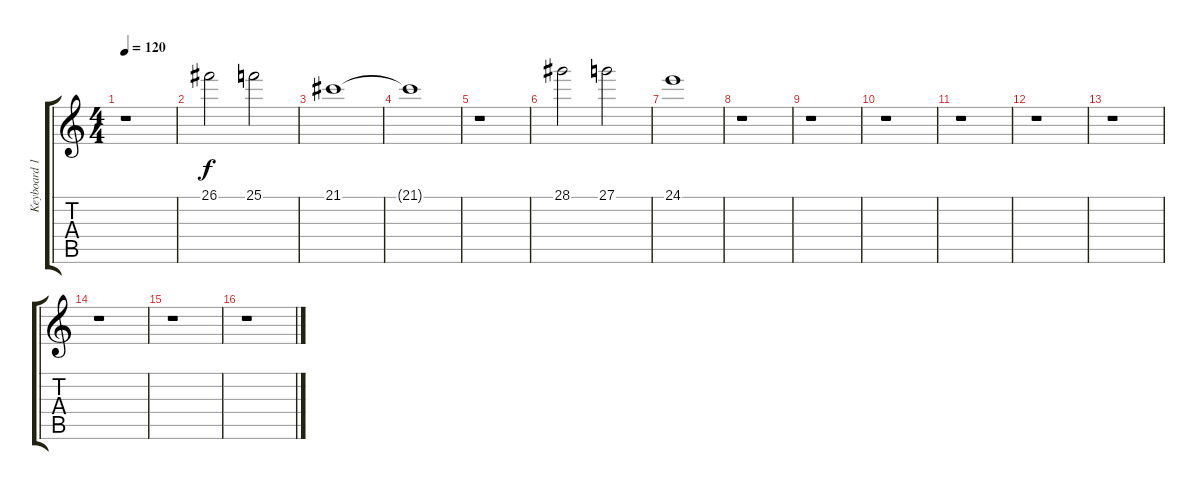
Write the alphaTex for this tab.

\track ("Keyboard 1" "Keyboard 1") {instrument stringensemble1}
\staff {score tabs}
\tuning (E4 B3 G3 D3 A2 E2) {hide}
\ts (4 4)
\tempo 120
\clef g2
\ks c
r.1{dy f} |
26.1.2 25.1.2 |
21.1.1 |
21.1{t}.1 |
r.1 |
28.1.2 27.1.2 |
24.1.1 |
r.1 |
r.1 |
r.1 |
r.1 |
r.1 |
r.1 |
r.1 |
r.1 |
r.1
